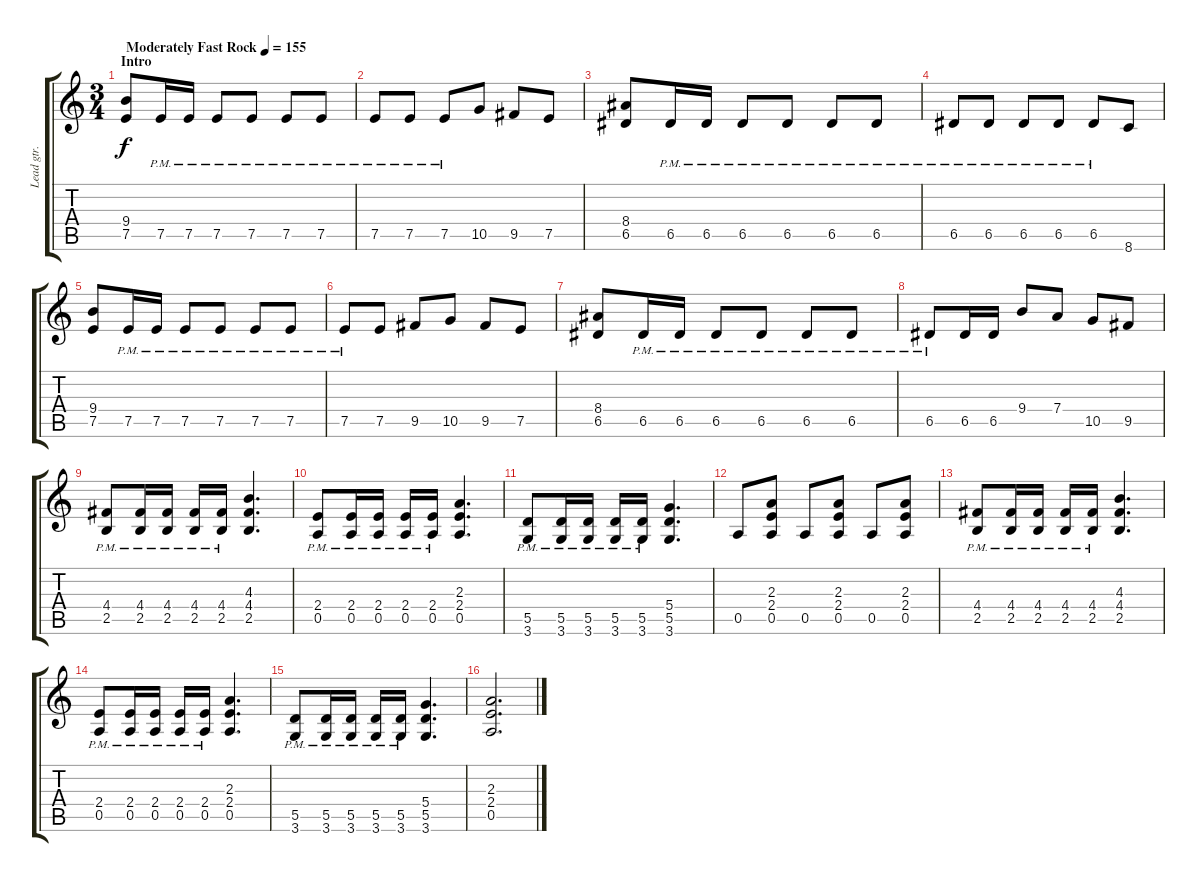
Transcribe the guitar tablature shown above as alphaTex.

\track ("Lead gtr." "Lead gtr.") {instrument distortionguitar}
\staff {score tabs}
\tuning (E4 B3 G3 D3 A2 E2) {hide}
\ts (3 4)
\section ("" "Intro")
\tempo (155 "Moderately Fast Rock")
\clef g2
\ks c
(9.4 7.5).8{dy f instrument distortionguitar} 7.5{pm}.16 7.5{pm}.16 7.5{pm}.8 7.5{pm}.8 7.5{pm}.8 7.5{pm}.8 |
7.5{pm}.8 7.5{pm}.8 7.5{pm}.8 10.5.8 9.5.8 7.5.8 |
(8.4 6.5).8 6.5{pm}.16 6.5{pm}.16 6.5{pm}.8 6.5{pm}.8 6.5{pm}.8 6.5{pm}.8 |
6.5{pm}.8 6.5{pm}.8 6.5{pm}.8 6.5{pm}.8 6.5{pm}.8 8.6.8 |
(9.4 7.5).8 7.5{pm}.16 7.5{pm}.16 7.5{pm}.8 7.5{pm}.8 7.5{pm}.8 7.5{pm}.8 |
7.5{pm}.8 7.5.8 9.5.8 10.5.8 9.5.8 7.5.8 |
(8.4 6.5).8 6.5{pm}.16 6.5{pm}.16 6.5{pm}.8 6.5{pm}.8 6.5{pm}.8 6.5{pm}.8 |
6.5{pm}.8 6.5.16 6.5.16 9.4.8 7.4.8 10.5.8 9.5.8 |
(4.4{pm} 2.5{pm}).8 (4.4{pm} 2.5{pm}).16 (4.4{pm} 2.5{pm}).16 (4.4{pm} 2.5{pm}).16 (4.4{pm} 2.5{pm}).16 (4.3 4.4 2.5).4{d} |
(2.4{pm} 0.5{pm}).8 (2.4{pm} 0.5{pm}).16 (2.4{pm} 0.5{pm}).16 (2.4{pm} 0.5{pm}).16 (2.4{pm} 0.5{pm}).16 (2.3 2.4 0.5).4{d} |
(5.5{pm} 3.6{pm}).8 (5.5{pm} 3.6{pm}).16 (5.5{pm} 3.6{pm}).16 (5.5{pm} 3.6{pm}).16 (5.5{pm} 3.6{pm}).16 (5.4 5.5 3.6).4{d} |
0.5.8 (2.3 2.4 0.5).8 0.5.8 (2.3 2.4 0.5).8 0.5.8 (2.3 2.4 0.5).8 |
(4.4{pm} 2.5{pm}).8 (4.4{pm} 2.5{pm}).16 (4.4{pm} 2.5{pm}).16 (4.4{pm} 2.5{pm}).16 (4.4{pm} 2.5{pm}).16 (4.3 4.4 2.5).4{d} |
(2.4{pm} 0.5{pm}).8 (2.4{pm} 0.5{pm}).16 (2.4{pm} 0.5{pm}).16 (2.4{pm} 0.5{pm}).16 (2.4{pm} 0.5{pm}).16 (2.3 2.4 0.5).4{d} |
(5.5{pm} 3.6{pm}).8 (5.5{pm} 3.6{pm}).16 (5.5{pm} 3.6{pm}).16 (5.5{pm} 3.6{pm}).16 (5.5{pm} 3.6{pm}).16 (5.4 5.5 3.6).4{d} |
(2.3 2.4 0.5).2{d}
